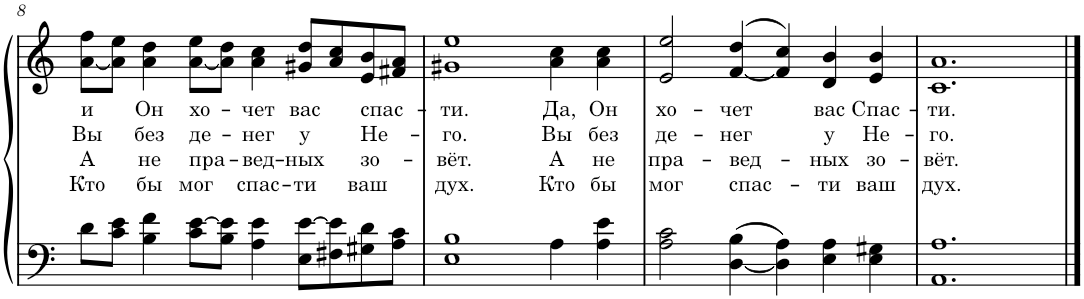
**kern	**kern	**text	**text	**text	**text
*part1	*part1	*part1	*part1	*part1	*part1
*staff2	*staff1	*staff1	*staff1	*staff1	*staff1
*I"Piano	*	*	*	*	*
*I'Pno.	*	*	*	*	*
!!LO:PB:g=z
*clefF4	*clefG2	*	*	*	*
*k[]	*k[]	*	*	*	*
*M3/2	*M3/2	*	*	*	*
=8	=8	=8	=8	=8	=8
!	!	!LO:LY:b	!LO:LY:b	!LO:LY:b	!LO:LY:b
8d\L	[8a\ 8ff\L	и	Вы	A	Кто
8c\ 8e\J	8a\] 8ee\J	.	.	.	.
!	!	!LO:LY:b	!LO:LY:b	!LO:LY:b	!LO:LY:b
4B\ 4f\	4a\ 4dd\	Он	без	не	бы
!	!	!LO:LY:b	!LO:LY:b	!LO:LY:b	!LO:LY:b
8c\ [8e\L	[8a\ 8ee\L	хо-	де-	пра-	мог
8B\ 8e\]J	8a\] 8dd\J	.	.	.	.
!	!	!LO:LY:b	!LO:LY:b	!LO:LY:b	!LO:LY:b
4A\ 4e\	4a\ 4cc\	-чет	-нег	-вед-	спас-
!	!	!LO:LY:b	!LO:LY:b	!LO:LY:b	!LO:LY:b
8E\ [8e\L	8g#X/ 8dd/L	вас	у	-ных	-ти
8F#X\ 8e\]	8a/ 8cc/	.	.	.	.
!	!	!LO:LY:b	!LO:LY:b	!LO:LY:b	!LO:LY:b
8G#X\ 8d\	8e/ 8b/	спас-	Не-	зо-	ваш
8A\ 8c\J	8f#X/ 8a/J	.	.	.	.
=9	=9	=9	=9	=9	=9
!	!	!LO:LY:b	!LO:LY:b	!LO:LY:b	!LO:LY:b
1E 1B	1g#X 1ee	-ти.	-го.	-вёт.	дух.
!	!	!LO:LY:b	!LO:LY:b	!LO:LY:b	!LO:LY:b
4A\	4a\ 4cc\	Да,	Вы	A	Кто
!	!	!LO:LY:b	!LO:LY:b	!LO:LY:b	!LO:LY:b
4A\ 4e\	4a\ 4cc\	Он	без	не	бы
=10	=10	=10	=10	=10	=10
!	!	!LO:LY:b	!LO:LY:b	!LO:LY:b	!LO:LY:b
2A\ 2c\	2e/ 2ee/	хо-	де-	пра-	мог
!	!	!LO:LY:b	!LO:LY:b	!LO:LY:b	!LO:LY:b
[4D\ 4B\	(>[4f/ 4dd/	-чет	-нег	-вед-	спас-
4D\] 4A\	4f/] 4cc/)	.	.	.	.
!	!	!LO:LY:b	!LO:LY:b	!LO:LY:b	!LO:LY:b
4E\ 4A\	4d/ 4b/	вас	у	-ных	-ти
!	!	!LO:LY:b	!LO:LY:b	!LO:LY:b	!LO:LY:b
4E\ 4G#X\	4e/ 4b/	Спас-	Не-	зо-	ваш
=11	=11	=11	=11	=11	=11
!	!	!LO:LY:b	!LO:LY:b	!LO:LY:b	!LO:LY:b
1.AA 1.A	1.c 1.a	-ти.	-го.	-вёт.	дух.
==	==	==	==	==	==
*-	*-	*-	*-	*-	*-
